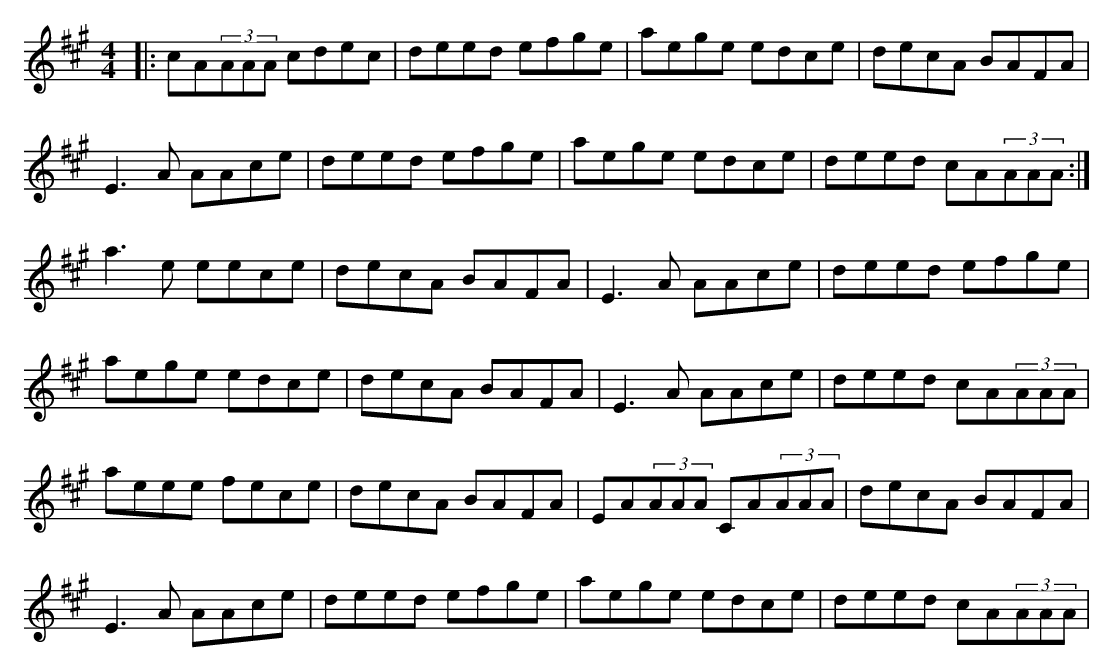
X:1
M:4/4
K:A
|:cA(3AAA cdec|deed efge|aege edce|decA BAFA|
E3A AAce|deed efge|aege edce|deed cA(3AAA:|
a3e eece|decA BAFA|E3A AAce|deed efge|
aege edce|decA BAFA|E3A AAce|deed cA(3AAA|
aeee fece|decA BAFA|EA(3AAA CA(3AAA|decA BAFA|
E3A AAce|deed efge|aege edce|deed cA(3AAA|
